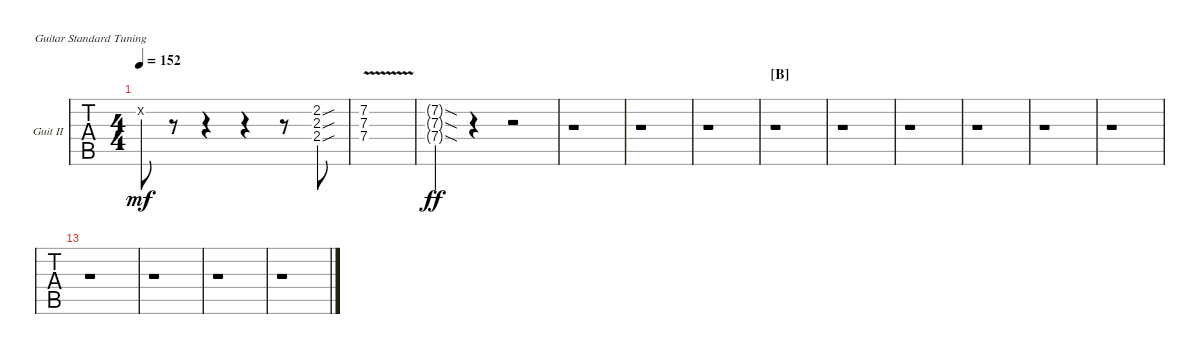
\bracketExtendMode nobrackets
\firstSystemTrackNameOrientation horizontal
\otherSystemsTrackNameOrientation horizontal
\defaultBarNumberDisplay FirstOfSystem
\track ("Guitar II" "Guit II") {instrument fretlessbass}
\staff {tabs}
\tuning (E4 B3 G3 D3 A2 E2)
\ts (4 4)
\tempo 152
\clef g2
\ks c
0.2{x}.8{dy mf} r.8 r.4 r.4 r.8 (2.2{sou} 2.3{sou} 2.4{sou}).8 |
(7.2{v ac} 7.3{v} 7.4{v}).1 |
(7.2{sod g} 7.3{sod g} 7.4{sod g}).4{dy ff} r.4 r.2 |
r.1 |
r.1 |
r.1 |
\section ("B" "")
r.1 |
r.1 |
r.1 |
r.1 |
r.1 |
r.1 |
r.1 |
r.1 |
r.1 |
r.1
